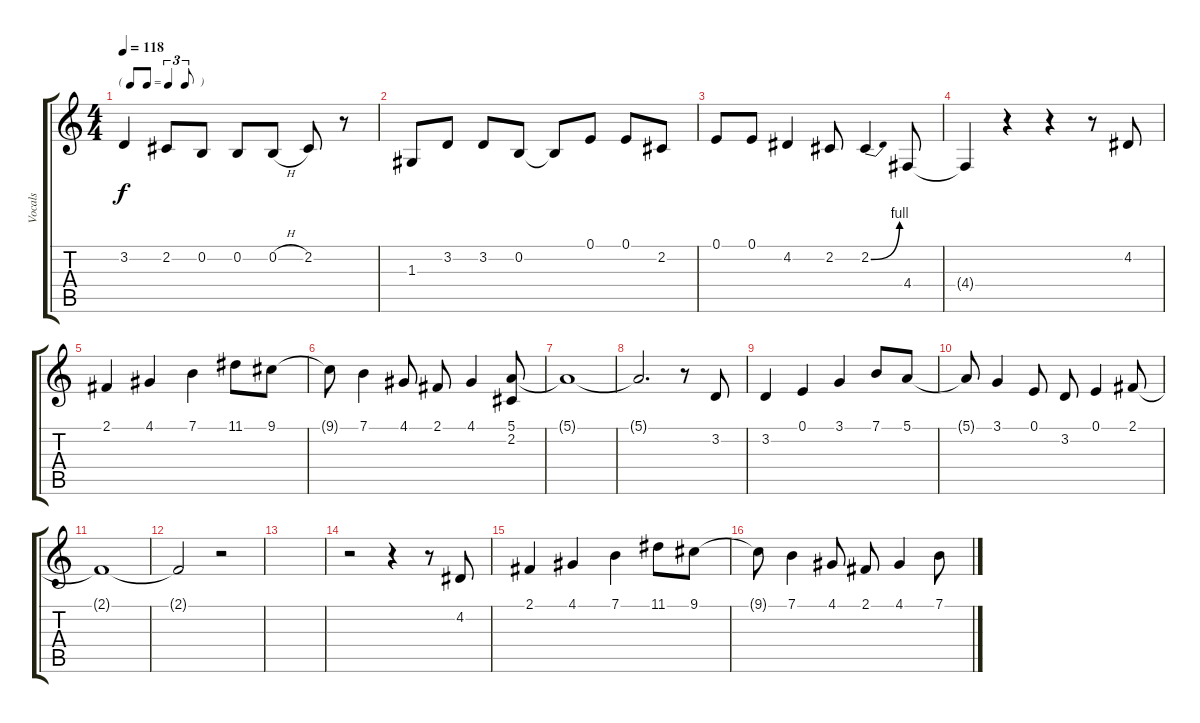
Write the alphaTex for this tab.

\track ("Vocals" "Vocals") {instrument altosax}
\staff {score tabs}
\tuning (E4 B3 G3 D3 A2 E2) {hide}
\ts (4 4)
\tf triplet8th
\tempo 118
\clef g2
\ks c
3.2.4{dy f} 2.2.8 0.2.8 0.2.8 0.2{h}.8 2.2.8 r.8 |
1.3.8 3.2.8 3.2.8 0.2.8 0.2{t}.8 0.1.8 0.1.8 2.2.8 |
0.1.8 0.1.8 4.2.4 2.2.8 2.2{be (bend 0 0 60 4)}.4 4.4.8 |
4.4{t}.4 r.4 r.4 r.8 4.2.8 |
2.1.4 4.1.4 7.1.4 11.1.8 9.1.8 |
9.1{t}.8 7.1.4 4.1.8 2.1.8 4.1.4 (5.1 2.2).8 |
5.1{t}.1 |
5.1{t}.2{d} r.8 3.2.8 |
3.2.4 0.1.4 3.1.4 7.1.8 5.1.8 |
5.1{t}.8 3.1.4 0.1.8 3.2.8 0.1.4 2.1.8 |
2.1{t}.1 |
2.1{t}.2 r.2 |
|
r.2 r.4 r.8 4.2.8 |
2.1.4 4.1.4 7.1.4 11.1.8 9.1.8 |
9.1{t}.8 7.1.4 4.1.8 2.1.8 4.1.4 7.1.8
